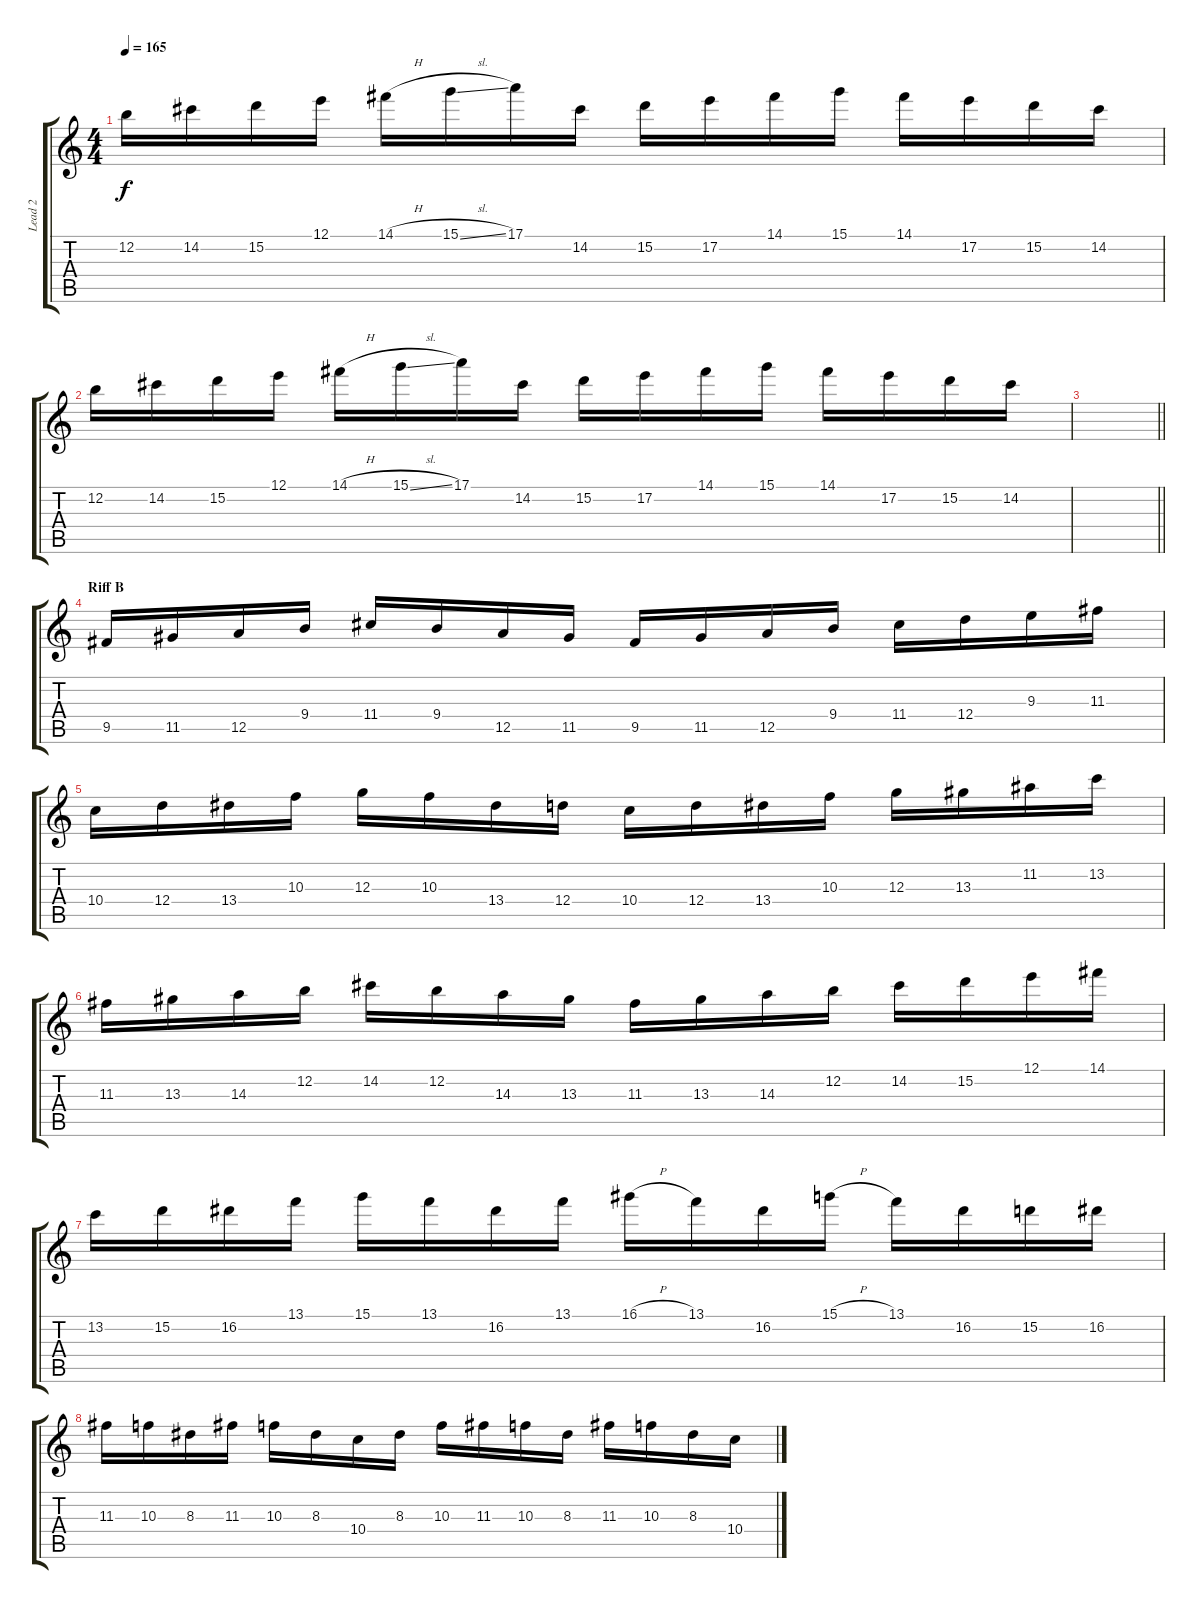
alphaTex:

\track ("Lead 2" "Lead 2") {instrument distortionguitar}
\staff {score tabs}
\tuning (E4 B3 G3 D3 A2 E2) {hide}
\ts (4 4)
\tempo 165
\clef g2
\ks c
12.2.16{dy f} 14.2.16 15.2.16 12.1.16 14.1{h}.16 15.1{sl}.16 17.1.16 14.2.16 15.2.16 17.2.16 14.1.16 15.1.16 14.1.16 17.2.16 15.2.16 14.2.16 |
12.2.16 14.2.16 15.2.16 12.1.16 14.1{h}.16 15.1{sl}.16 17.1.16 14.2.16 15.2.16 17.2.16 14.1.16 15.1.16 14.1.16 17.2.16 15.2.16 14.2.16 |
\barLineRight lightlight
|
\section ("" "Riff B")
9.5.16 11.5.16 12.5.16 9.4.16 11.4.16 9.4.16 12.5.16 11.5.16 9.5.16 11.5.16 12.5.16 9.4.16 11.4.16 12.4.16 9.3.16 11.3.16 |
10.4.16 12.4.16 13.4.16 10.3.16 12.3.16 10.3.16 13.4.16 12.4.16 10.4.16 12.4.16 13.4.16 10.3.16 12.3.16 13.3.16 11.2.16 13.2.16 |
11.3.16 13.3.16 14.3.16 12.2.16 14.2.16 12.2.16 14.3.16 13.3.16 11.3.16 13.3.16 14.3.16 12.2.16 14.2.16 15.2.16 12.1.16 14.1.16 |
13.2.16 15.2.16 16.2.16 13.1.16 15.1.16 13.1.16 16.2.16 13.1.16 16.1{h}.16 13.1.16 16.2.16 15.1{h}.16 13.1.16 16.2.16 15.2.16 16.2.16 |
11.3.16 10.3.16 8.3.16 11.3.16 10.3.16 8.3.16 10.4.16 8.3.16 10.3.16 11.3.16 10.3.16 8.3.16 11.3.16 10.3.16 8.3.16 10.4.16
